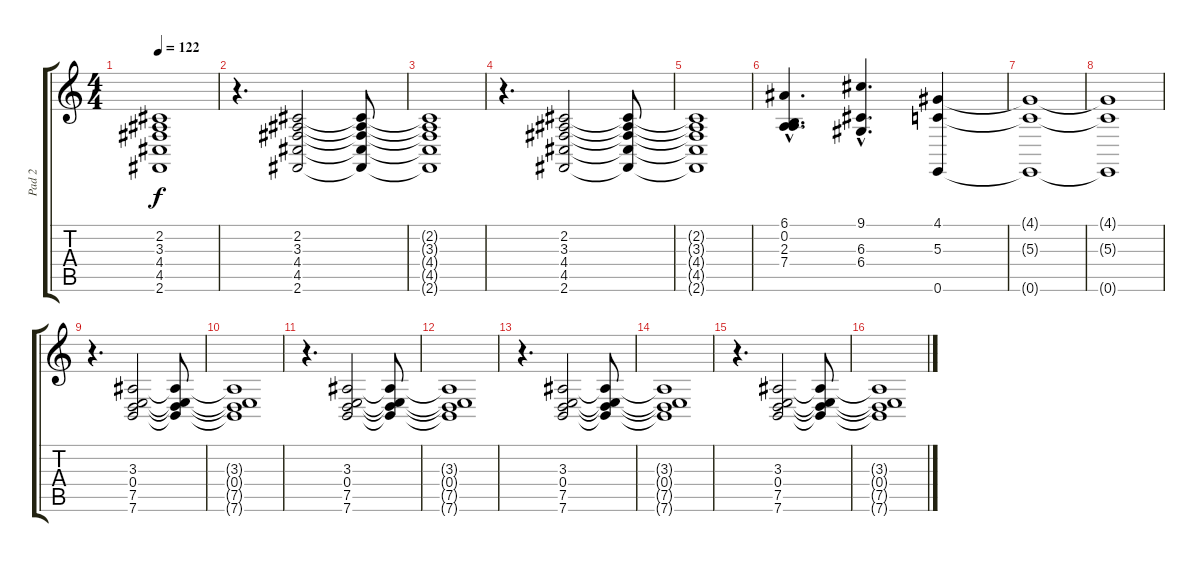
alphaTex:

\track ("Pad 2" "Pad 2") {instrument pad3polysynth}
\staff {score tabs}
\tuning (E4 B3 G3 D3 A2 E2) {hide}
\ts (4 4)
\tempo 122
\clef g2
\ks c
(2.2{t} 3.3{t} 4.4{t} 4.5{t} 2.6{t}).1{dy f} |
r.4{d} (2.2 3.3 4.4 4.5 2.6).2 (2.2{t} 3.3{t} 4.4{t} 4.5{t} 2.6{t}).8 |
(2.2{t} 3.3{t} 4.4{t} 4.5{t} 2.6{t}).1 |
r.4{d} (2.2 3.3 4.4 4.5 2.6).2 (2.2{t} 3.3{t} 4.4{t} 4.5{t} 2.6{t}).8 |
(2.2{t} 3.3{t} 4.4{t} 4.5{t} 2.6{t}).1 |
(6.1{hac} 0.2{hac} 2.3{hac} 7.4{hac}).4{d} (9.1 6.3{hac} 6.4).4{d} (4.1 5.3 0.6).4 |
(4.1{t} 5.3{t} 0.6{t}).1 |
(4.1{t} 5.3{t} 0.6{t}).1 |
r.4{d} (3.3 0.4 7.5 7.6).2 (3.3{t} 0.4{t} 7.5{t} 7.6{t}).8 |
(3.3{t} 0.4{t} 7.5{t} 7.6{t}).1 |
r.4{d} (3.3 0.4 7.5 7.6).2 (3.3{t} 0.4{t} 7.5{t} 7.6{t}).8 |
(3.3{t} 0.4{t} 7.5{t} 7.6{t}).1 |
r.4{d} (3.3 0.4 7.5 7.6).2 (3.3{t} 0.4{t} 7.5{t} 7.6{t}).8 |
(3.3{t} 0.4{t} 7.5{t} 7.6{t}).1 |
r.4{d} (3.3 0.4 7.5 7.6).2 (3.3{t} 0.4{t} 7.5{t} 7.6{t}).8 |
(3.3{t} 0.4{t} 7.5{t} 7.6{t}).1
